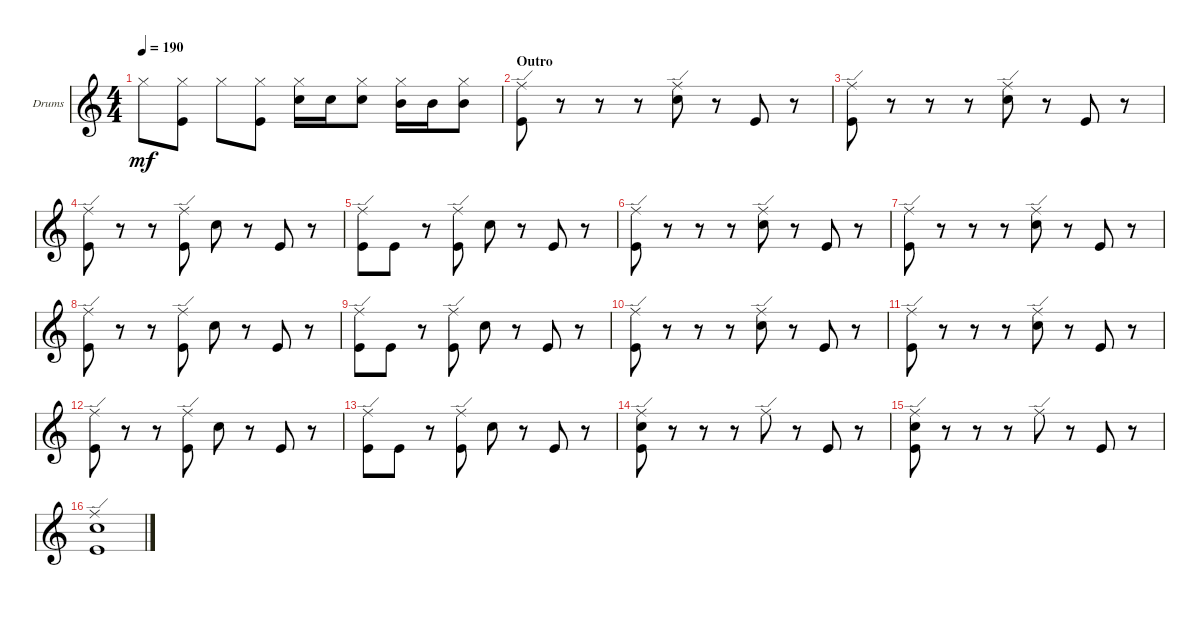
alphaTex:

\defaultSystemsLayout 4
\bracketExtendMode groupsimilarinstruments
\firstSystemTrackNameOrientation horizontal
\otherSystemsTrackNameOrientation horizontal
\track ("Prakarsh" "Drums") {instrument percussion}
\staff {score}
\articulation defaults
\ts (4 4)
\tempo 190
\clef g2
\ks c "Hi-Hat (closed)".8{dy mf}
("Hi-Hat (closed)" "Kick (hit)").8 "Hi-Hat (closed)".8 ("Hi-Hat (closed)" "Kick (hit)").8 ("Hi-Hat (closed)" "Snare (hit) 2").16 "Snare (hit) 2".16 ("Hi-Hat (closed)" "Snare (hit) 2").8 ("Hi-Hat (closed)" "Mid Tom (hit)").16 "Mid Tom (hit)".16 ("Hi-Hat (closed)" "Mid Tom (hit)").8 |
\section ("" "Outro")
("Ride (edge)" "Kick (hit)").8 r.8 r.8 r.8 ("Ride (edge)" "Snare (hit) 2").8 r.8 "Kick (hit)".8 r.8 |
("Ride (edge)" "Kick (hit)").8 r.8 r.8 r.8 ("Ride (edge)" "Snare (hit) 2").8 r.8 "Kick (hit)".8 r.8 |
("Kick (hit)" "Ride (edge)").8 r.8 r.8 ("Kick (hit)" "Ride (edge)").8 "Snare (hit) 2".8 r.8 "Kick (hit)".8 r.8 |
("Kick (hit)" "Ride (edge)").8 "Kick (hit)".8 r.8 ("Kick (hit)" "Ride (edge)").8 "Snare (hit) 2".8 r.8 "Kick (hit)".8 r.8 |
("Ride (edge)" "Kick (hit)").8 r.8 r.8 r.8 ("Ride (edge)" "Snare (hit) 2").8 r.8 "Kick (hit)".8 r.8 |
("Ride (edge)" "Kick (hit)").8 r.8 r.8 r.8 ("Ride (edge)" "Snare (hit) 2").8 r.8 "Kick (hit)".8 r.8 |
("Kick (hit)" "Ride (edge)").8 r.8 r.8 ("Kick (hit)" "Ride (edge)").8 "Snare (hit) 2".8 r.8 "Kick (hit)".8 r.8 |
("Kick (hit)" "Ride (edge)").8 "Kick (hit)".8 r.8 ("Kick (hit)" "Ride (edge)").8 "Snare (hit) 2".8 r.8 "Kick (hit)".8 r.8 |
("Ride (edge)" "Kick (hit)").8 r.8 r.8 r.8 ("Ride (edge)" "Snare (hit) 2").8 r.8 "Kick (hit)".8 r.8 |
("Ride (edge)" "Kick (hit)").8 r.8 r.8 r.8 ("Ride (edge)" "Snare (hit) 2").8 r.8 "Kick (hit)".8 r.8 |
("Kick (hit)" "Ride (edge)").8 r.8 r.8 ("Kick (hit)" "Ride (edge)").8 "Snare (hit) 2".8 r.8 "Kick (hit)".8 r.8 |
("Kick (hit)" "Ride (edge)").8 "Kick (hit)".8 r.8 ("Kick (hit)" "Ride (edge)").8 "Snare (hit) 2".8 r.8 "Kick (hit)".8 r.8 |
("Ride (edge)" "Kick (hit)" "Snare (hit) 2").8 r.8 r.8 r.8 "Ride (edge)".8 r.8 "Kick (hit)".8 r.8 |
("Snare (hit) 2" "Ride (edge)" "Kick (hit)").8 r.8 r.8 r.8 "Ride (edge)".8 r.8 "Kick (hit)".8 r.8 |
("Kick (hit)" "Snare (hit) 2" "Ride (edge)").1
